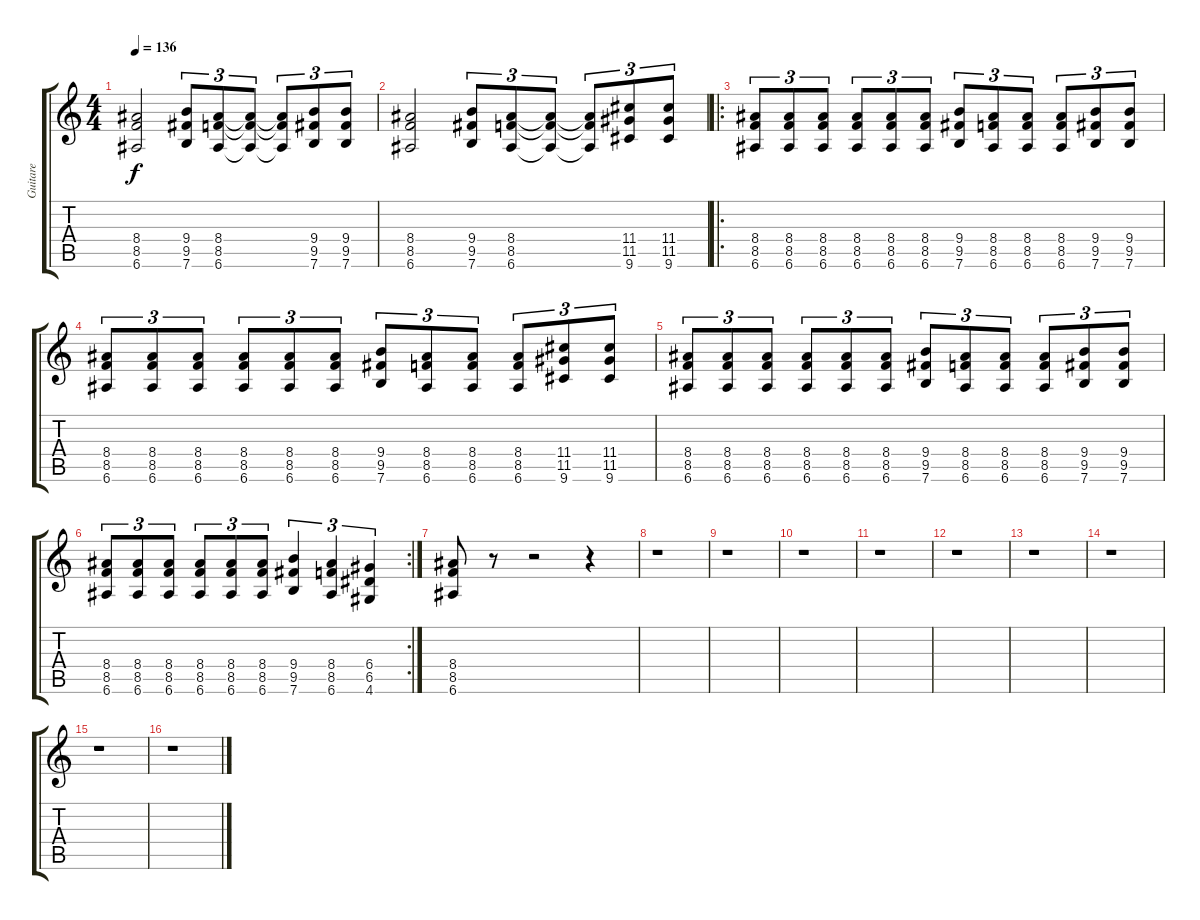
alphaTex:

\track ("Guitare" "Guitare") {instrument distortionguitar}
\staff {score tabs}
\tuning (E4 B3 G3 D3 A2 E2) {hide}
\ts (4 4)
\tempo 136
\clef g2
\ks c
(8.4 8.5 6.6).2{dy f} (9.4 9.5 7.6).8{tu (3 2)} (8.4 8.5 6.6).8{tu (3 2)} (8.4{t} 8.5{t} 6.6{t}).8{tu (3 2)} (8.4{t} 8.5{t} 6.6{t}).8{tu (3 2)} (9.4 9.5 7.6).8{tu (3 2)} (9.4 9.5 7.6).8{tu (3 2)} |
(8.4 8.5 6.6).2 (9.4 9.5 7.6).8{tu (3 2)} (8.4 8.5 6.6).8{tu (3 2)} (8.4{t} 8.5{t} 6.6{t}).8{tu (3 2)} (8.4{t} 8.5{t} 6.6{t}).8{tu (3 2)} (11.4 11.5 9.6).8{tu (3 2)} (11.4 11.5 9.6).8{tu (3 2)} |
\ro
(8.4 8.5 6.6).8{tu (3 2)} (8.4 8.5 6.6).8{tu (3 2)} (8.4 8.5 6.6).8{tu (3 2)} (8.4 8.5 6.6).8{tu (3 2)} (8.4 8.5 6.6).8{tu (3 2)} (8.4 8.5 6.6).8{tu (3 2)} (9.4 9.5 7.6).8{tu (3 2)} (8.4 8.5 6.6).8{tu (3 2)} (8.4 8.5 6.6).8{tu (3 2)} (8.4 8.5 6.6).8{tu (3 2)} (9.4 9.5 7.6).8{tu (3 2)} (9.4 9.5 7.6).8{tu (3 2)} |
(8.4 8.5 6.6).8{tu (3 2)} (8.4 8.5 6.6).8{tu (3 2)} (8.4 8.5 6.6).8{tu (3 2)} (8.4 8.5 6.6).8{tu (3 2)} (8.4 8.5 6.6).8{tu (3 2)} (8.4 8.5 6.6).8{tu (3 2)} (9.4 9.5 7.6).8{tu (3 2)} (8.4 8.5 6.6).8{tu (3 2)} (8.4 8.5 6.6).8{tu (3 2)} (8.4 8.5 6.6).8{tu (3 2)} (11.4 11.5 9.6).8{tu (3 2)} (11.4 11.5 9.6).8{tu (3 2)} |
(8.4 8.5 6.6).8{tu (3 2)} (8.4 8.5 6.6).8{tu (3 2)} (8.4 8.5 6.6).8{tu (3 2)} (8.4 8.5 6.6).8{tu (3 2)} (8.4 8.5 6.6).8{tu (3 2)} (8.4 8.5 6.6).8{tu (3 2)} (9.4 9.5 7.6).8{tu (3 2)} (8.4 8.5 6.6).8{tu (3 2)} (8.4 8.5 6.6).8{tu (3 2)} (8.4 8.5 6.6).8{tu (3 2)} (9.4 9.5 7.6).8{tu (3 2)} (9.4 9.5 7.6).8{tu (3 2)} |
\rc 2
(8.4 8.5 6.6).8{tu (3 2)} (8.4 8.5 6.6).8{tu (3 2)} (8.4 8.5 6.6).8{tu (3 2)} (8.4 8.5 6.6).8{tu (3 2)} (8.4 8.5 6.6).8{tu (3 2)} (8.4 8.5 6.6).8{tu (3 2)} (9.4 9.5 7.6).4{tu (3 2)} (8.4 8.5 6.6).4{tu (3 2)} (6.4 6.5 4.6).4{tu (3 2)} |
(8.4 8.5 6.6).8 r.8 r.2 r.4 |
r.1 |
r.1 |
r.1 |
r.1 |
r.1 |
r.1 |
r.1 |
r.1 |
r.1
